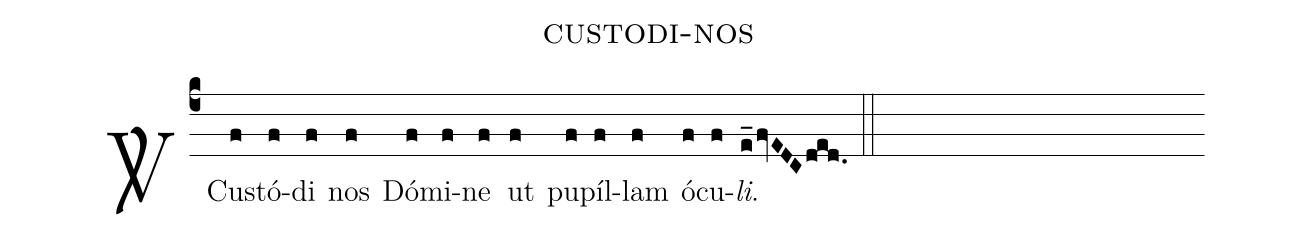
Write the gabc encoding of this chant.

name: custodi-nos;
%%
(c4)<v>\Vbar</v>() Cu(f)stó(f)di(f) nos(f) Dó(f)mi(f)ne(f) ut(f) pu(f)píl(f)lam(f) ó(f)cu(f)<i>li</i>.(e_fvEDCded.) (::)
